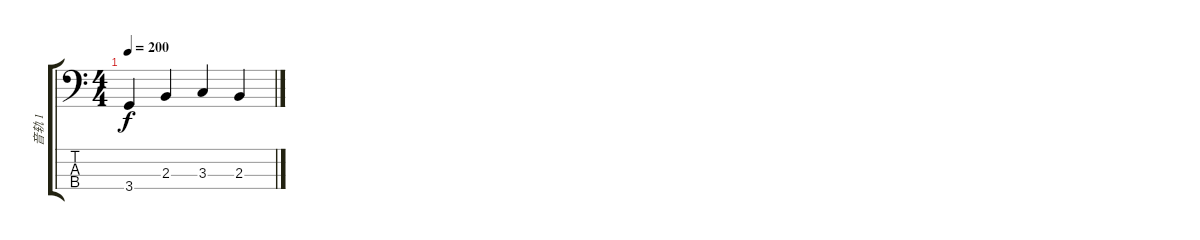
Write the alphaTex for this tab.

\track ("音轨 1" "音轨 1") {instrument electricbassfinger}
\staff {score tabs}
\tuning (G2 D2 A1 E1) {hide}
\ts (4 4)
\tempo 200
\clef f4
\ks c
3.4.4{dy f} 2.3.4 3.3.4 2.3.4
